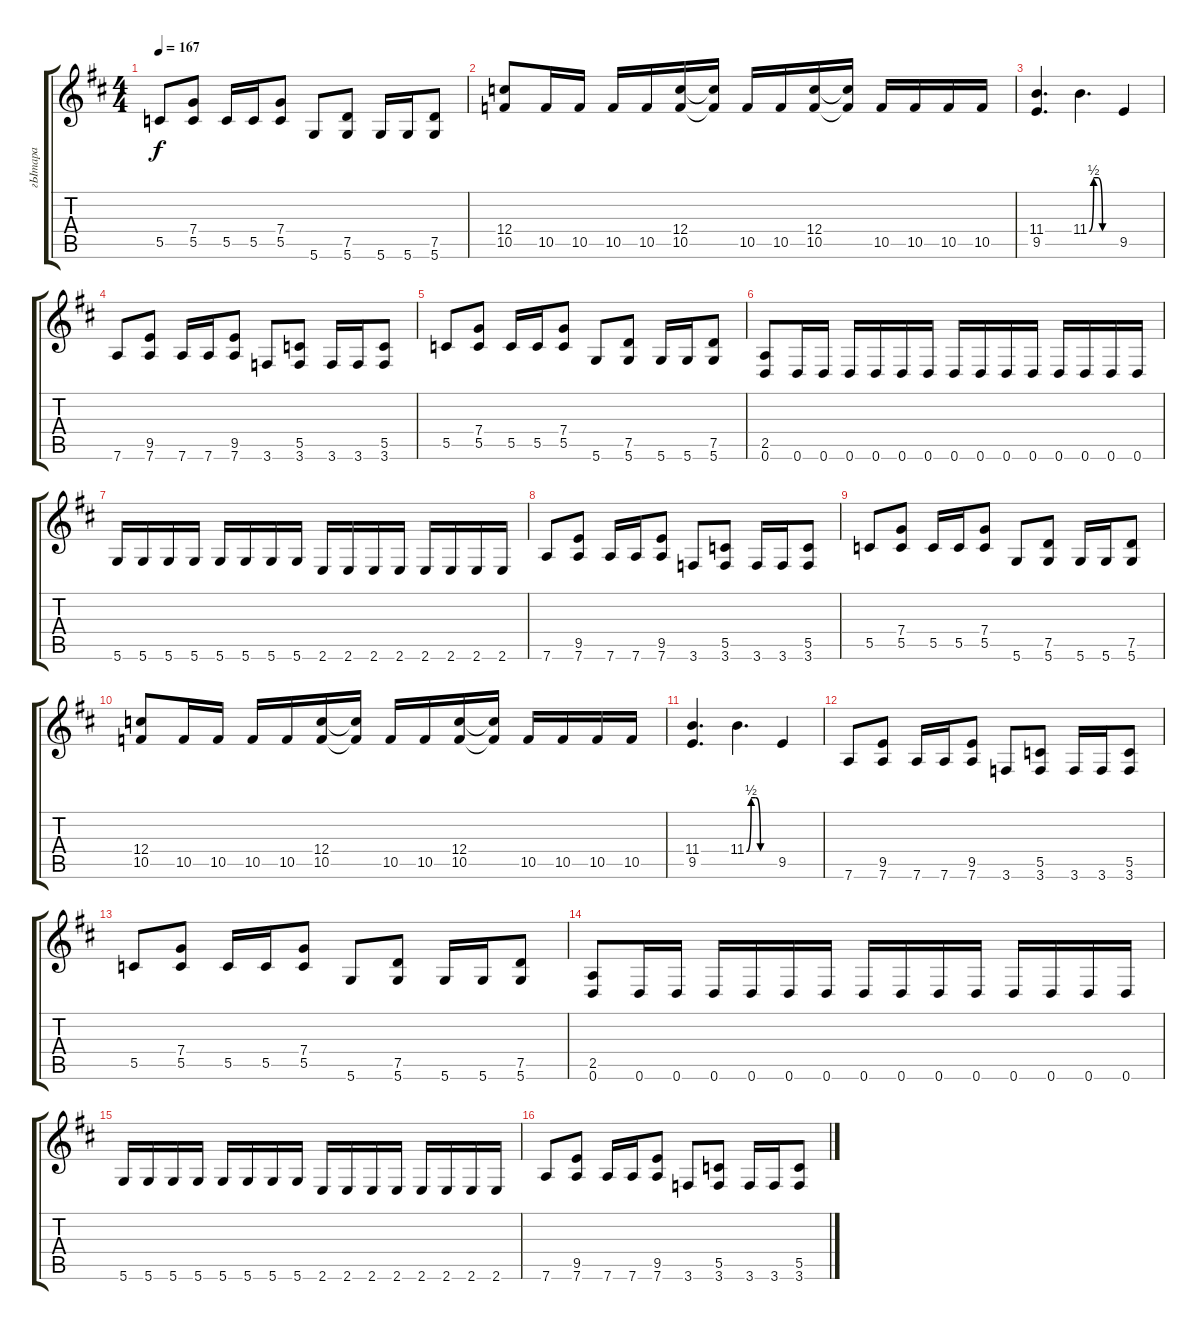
\track ("гЫтара" "гЫтара") {instrument distortionguitar}
\staff {score tabs}
\tuning (D4 A3 F3 C3 G2 D2) {hide}
\ts (4 4)
\tempo 167
\clef g2
\ks bminor
5.5.8{dy f} (7.4 5.5).8 5.5.16 5.5.16 (7.4 5.5).8 5.6.8 (7.5 5.6).8 5.6.16 5.6.16 (7.5 5.6).8 |
(12.4 10.5).8 10.5.16 10.5.16 10.5.16 10.5.16 (12.4 10.5).16 (12.4{t} 10.5{t}).16 10.5.16 10.5.16 (12.4 10.5).16 (12.4{t} 10.5{t}).16 10.5.16 10.5.16 10.5.16 10.5.16 |
(11.4 9.5).4{d} 11.4{be (custom 0 0 10 2 20 2 30 0 60 0)}.4{d} 9.5.4 |
7.6.8 (9.5 7.6).8 7.6.16 7.6.16 (9.5 7.6).8 3.6.8 (5.5 3.6).8 3.6.16 3.6.16 (5.5 3.6).8 |
5.5.8 (7.4 5.5).8 5.5.16 5.5.16 (7.4 5.5).8 5.6.8 (7.5 5.6).8 5.6.16 5.6.16 (7.5 5.6).8 |
(2.5 0.6).8 0.6.16 0.6.16 0.6.16 0.6.16 0.6.16 0.6.16 0.6.16 0.6.16 0.6.16 0.6.16 0.6.16 0.6.16 0.6.16 0.6.16 |
5.6.16 5.6.16 5.6.16 5.6.16 5.6.16 5.6.16 5.6.16 5.6.16 2.6.16 2.6.16 2.6.16 2.6.16 2.6.16 2.6.16 2.6.16 2.6.16 |
7.6.8 (9.5 7.6).8 7.6.16 7.6.16 (9.5 7.6).8 3.6.8 (5.5 3.6).8 3.6.16 3.6.16 (5.5 3.6).8 |
5.5.8 (7.4 5.5).8 5.5.16 5.5.16 (7.4 5.5).8 5.6.8 (7.5 5.6).8 5.6.16 5.6.16 (7.5 5.6).8 |
(12.4 10.5).8 10.5.16 10.5.16 10.5.16 10.5.16 (12.4 10.5).16 (12.4{t} 10.5{t}).16 10.5.16 10.5.16 (12.4 10.5).16 (12.4{t} 10.5{t}).16 10.5.16 10.5.16 10.5.16 10.5.16 |
(11.4 9.5).4{d} 11.4{be (custom 0 0 10 2 20 2 30 0 60 0)}.4{d} 9.5.4 |
7.6.8 (9.5 7.6).8 7.6.16 7.6.16 (9.5 7.6).8 3.6.8 (5.5 3.6).8 3.6.16 3.6.16 (5.5 3.6).8 |
5.5.8 (7.4 5.5).8 5.5.16 5.5.16 (7.4 5.5).8 5.6.8 (7.5 5.6).8 5.6.16 5.6.16 (7.5 5.6).8 |
(2.5 0.6).8 0.6.16 0.6.16 0.6.16 0.6.16 0.6.16 0.6.16 0.6.16 0.6.16 0.6.16 0.6.16 0.6.16 0.6.16 0.6.16 0.6.16 |
5.6.16 5.6.16 5.6.16 5.6.16 5.6.16 5.6.16 5.6.16 5.6.16 2.6.16 2.6.16 2.6.16 2.6.16 2.6.16 2.6.16 2.6.16 2.6.16 |
7.6.8 (9.5 7.6).8 7.6.16 7.6.16 (9.5 7.6).8 3.6.8 (5.5 3.6).8 3.6.16 3.6.16 (5.5 3.6).8
